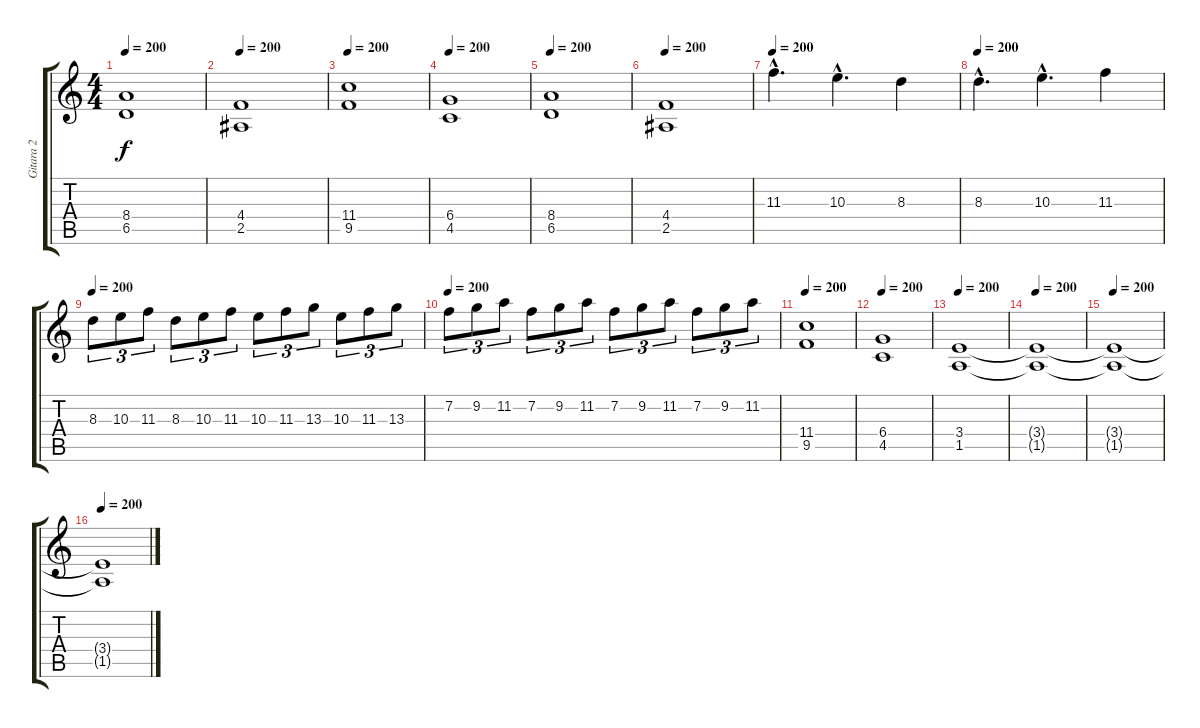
\track ("Gitara 2" "Gitara 2") {instrument distortionguitar}
\staff {score tabs}
\tuning (Eb4 Bb3 Gb3 Db3 Ab2 Eb2) {hide}
\ts (4 4)
\tempo 200
\clef g2
\ks c
(8.4 6.5).1{dy f} |
\tempo 200
(4.4 2.5).1 |
\tempo 200
(11.4 9.5).1 |
\tempo 200
(6.4 4.5).1 |
\tempo 200
(8.4 6.5).1 |
\tempo 200
(4.4 2.5).1 |
\tempo 200
11.3{hac}.4{d} 10.3{hac}.4{d} 8.3.4 |
\tempo 200
8.3{hac}.4{d} 10.3{hac}.4{d} 11.3.4 |
\tempo 200
8.3.8{tu (3 2)} 10.3.8{tu (3 2)} 11.3.8{tu (3 2)} 8.3.8{tu (3 2)} 10.3.8{tu (3 2)} 11.3.8{tu (3 2)} 10.3.8{tu (3 2)} 11.3.8{tu (3 2)} 13.3.8{tu (3 2)} 10.3.8{tu (3 2)} 11.3.8{tu (3 2)} 13.3.8{tu (3 2)} |
\tempo 200
7.2.8{tu (3 2)} 9.2.8{tu (3 2)} 11.2.8{tu (3 2)} 7.2.8{tu (3 2)} 9.2.8{tu (3 2)} 11.2.8{tu (3 2)} 7.2.8{tu (3 2)} 9.2.8{tu (3 2)} 11.2.8{tu (3 2)} 7.2.8{tu (3 2)} 9.2.8{tu (3 2)} 11.2.8{tu (3 2)} |
\tempo 200
(11.4 9.5).1 |
\tempo 200
(6.4 4.5).1 |
\tempo 200
(3.4 1.5).1 |
\tempo 200
(3.4{t} 1.5{t}).1 |
\tempo 200
(3.4{t} 1.5{t}).1 |
\tempo 200
(3.4{t} 1.5{t}).1
